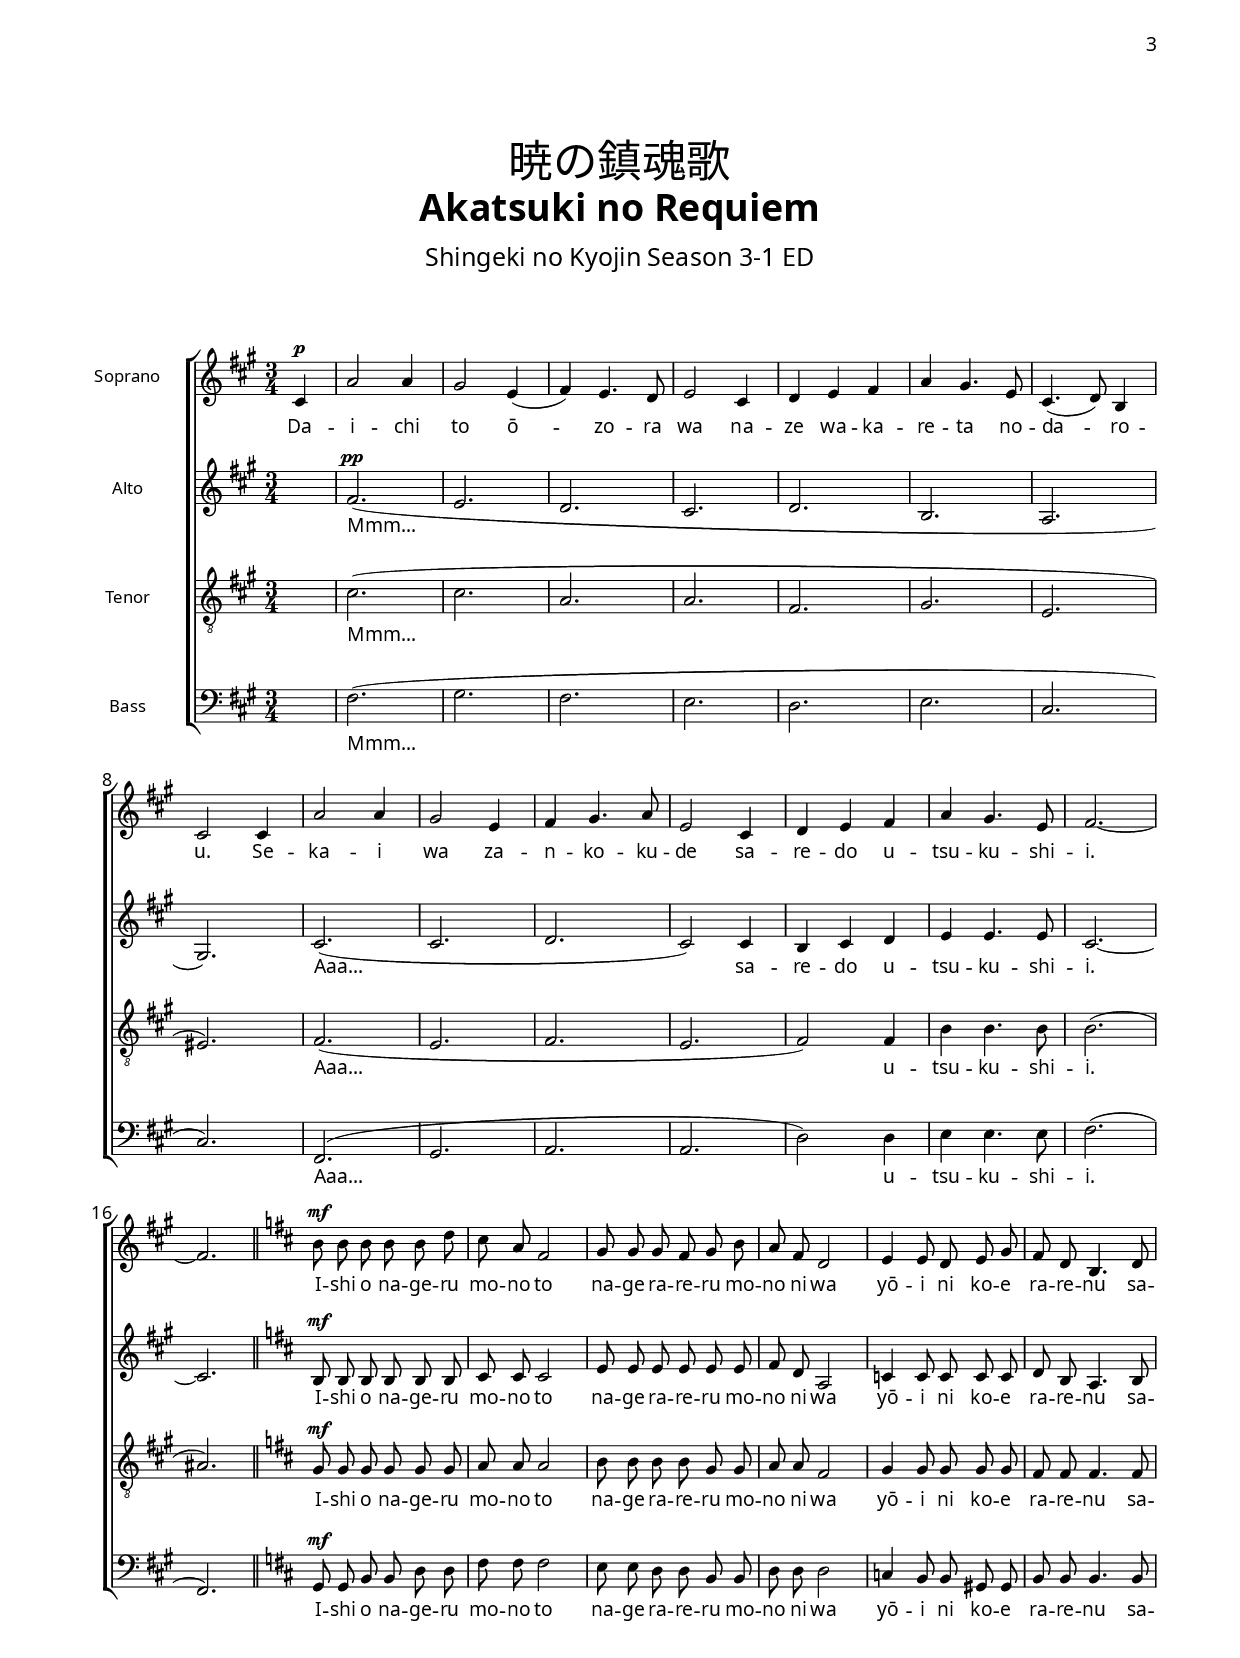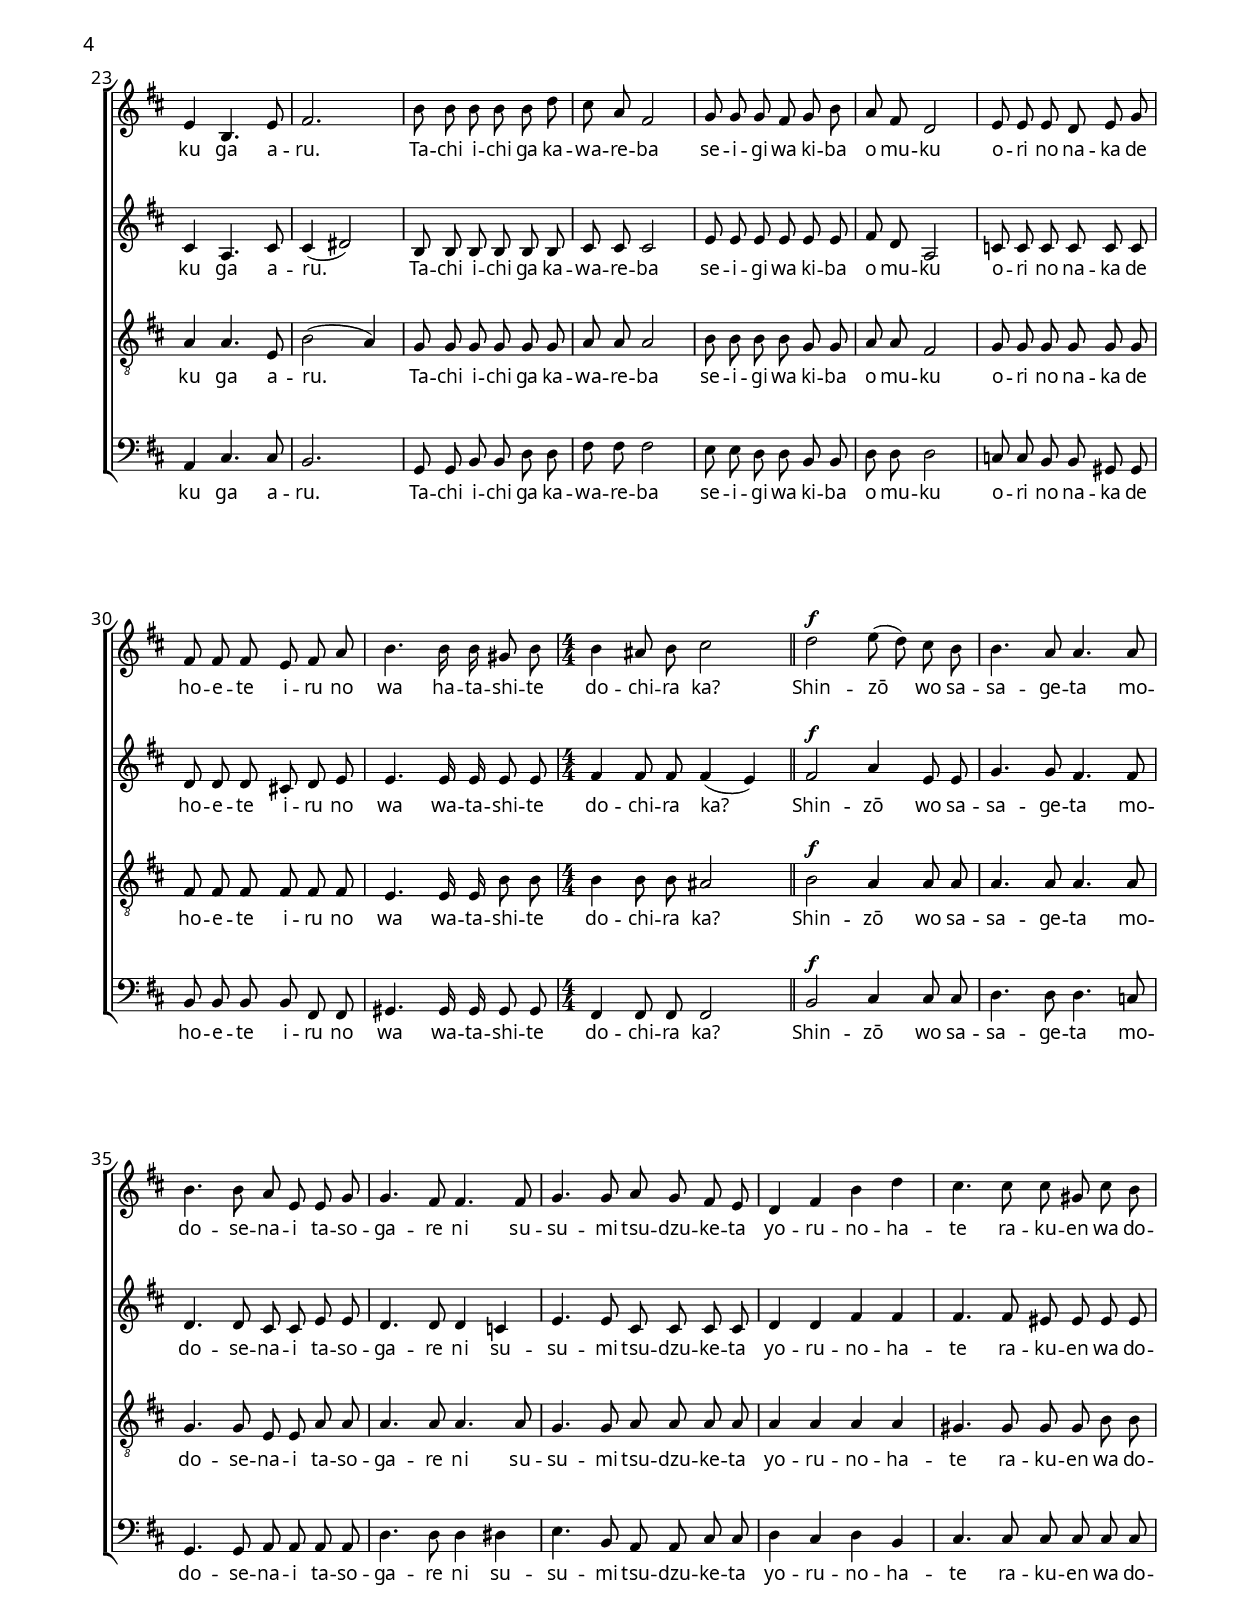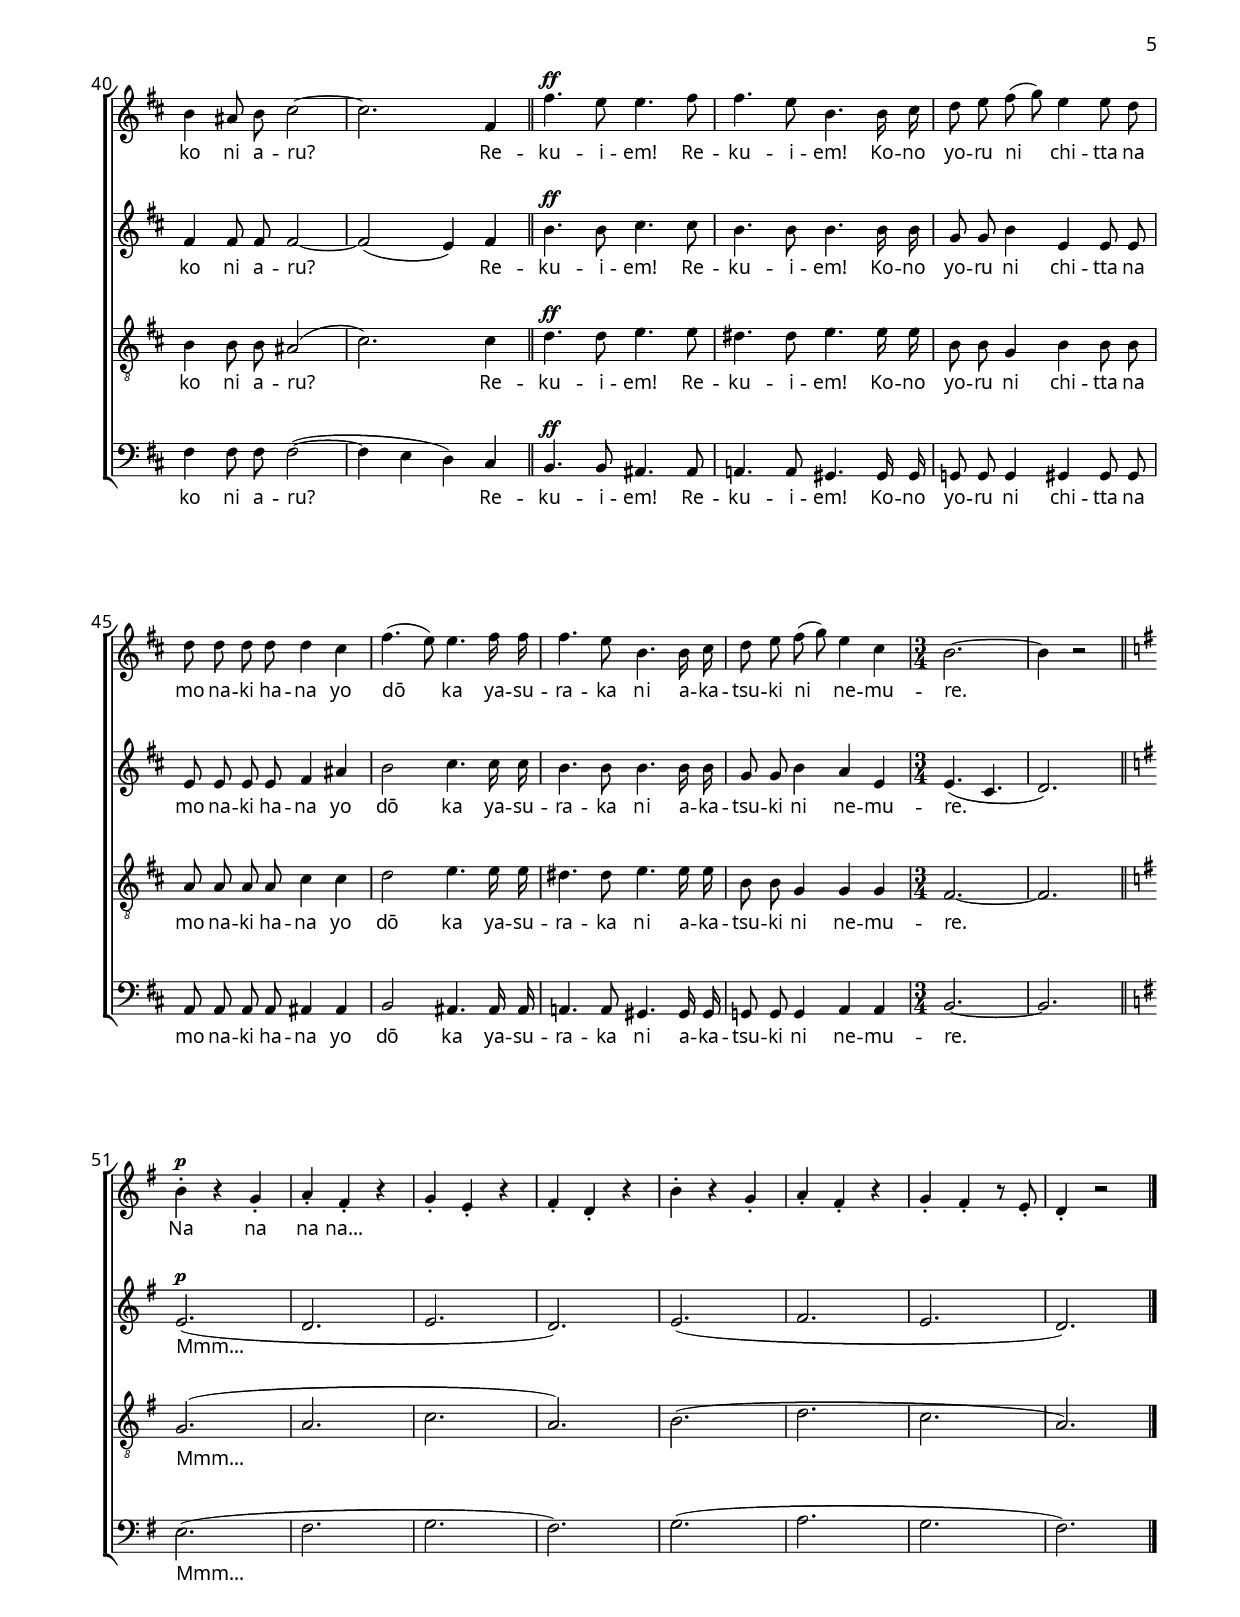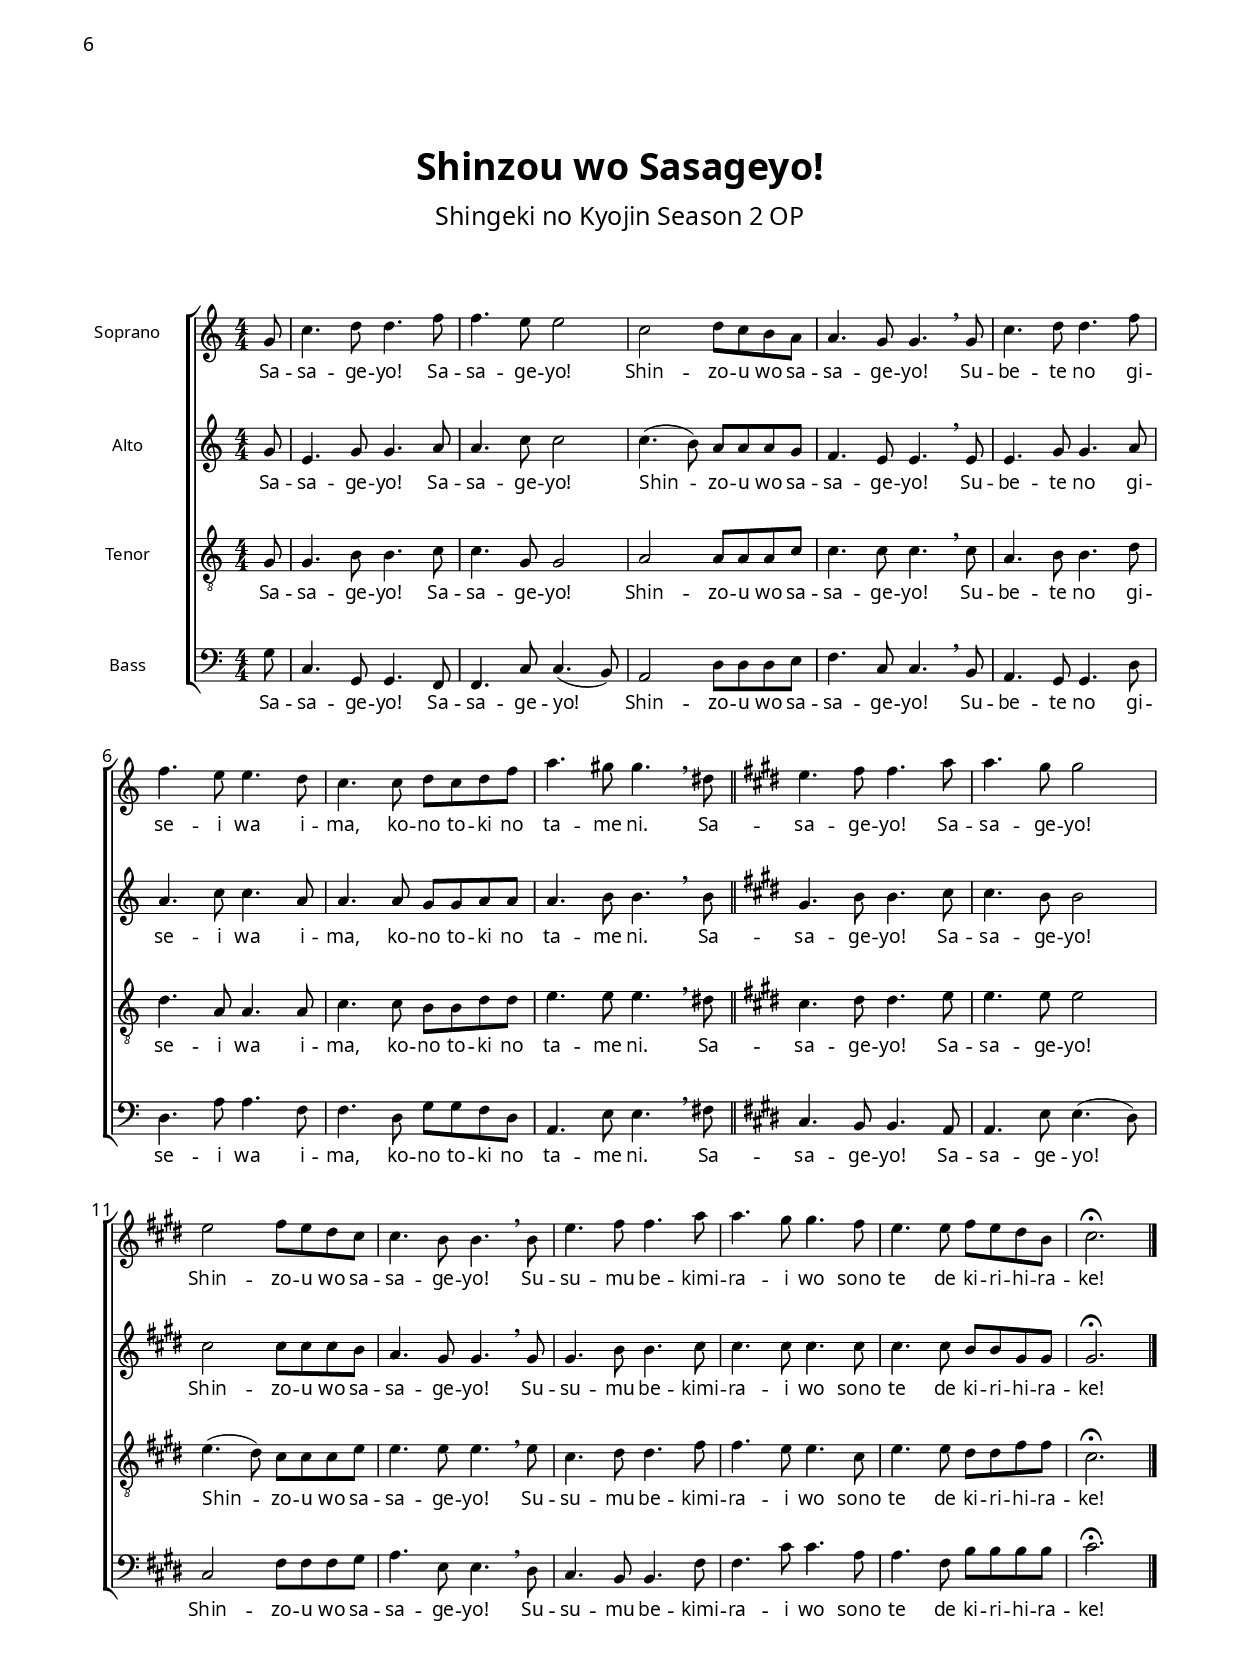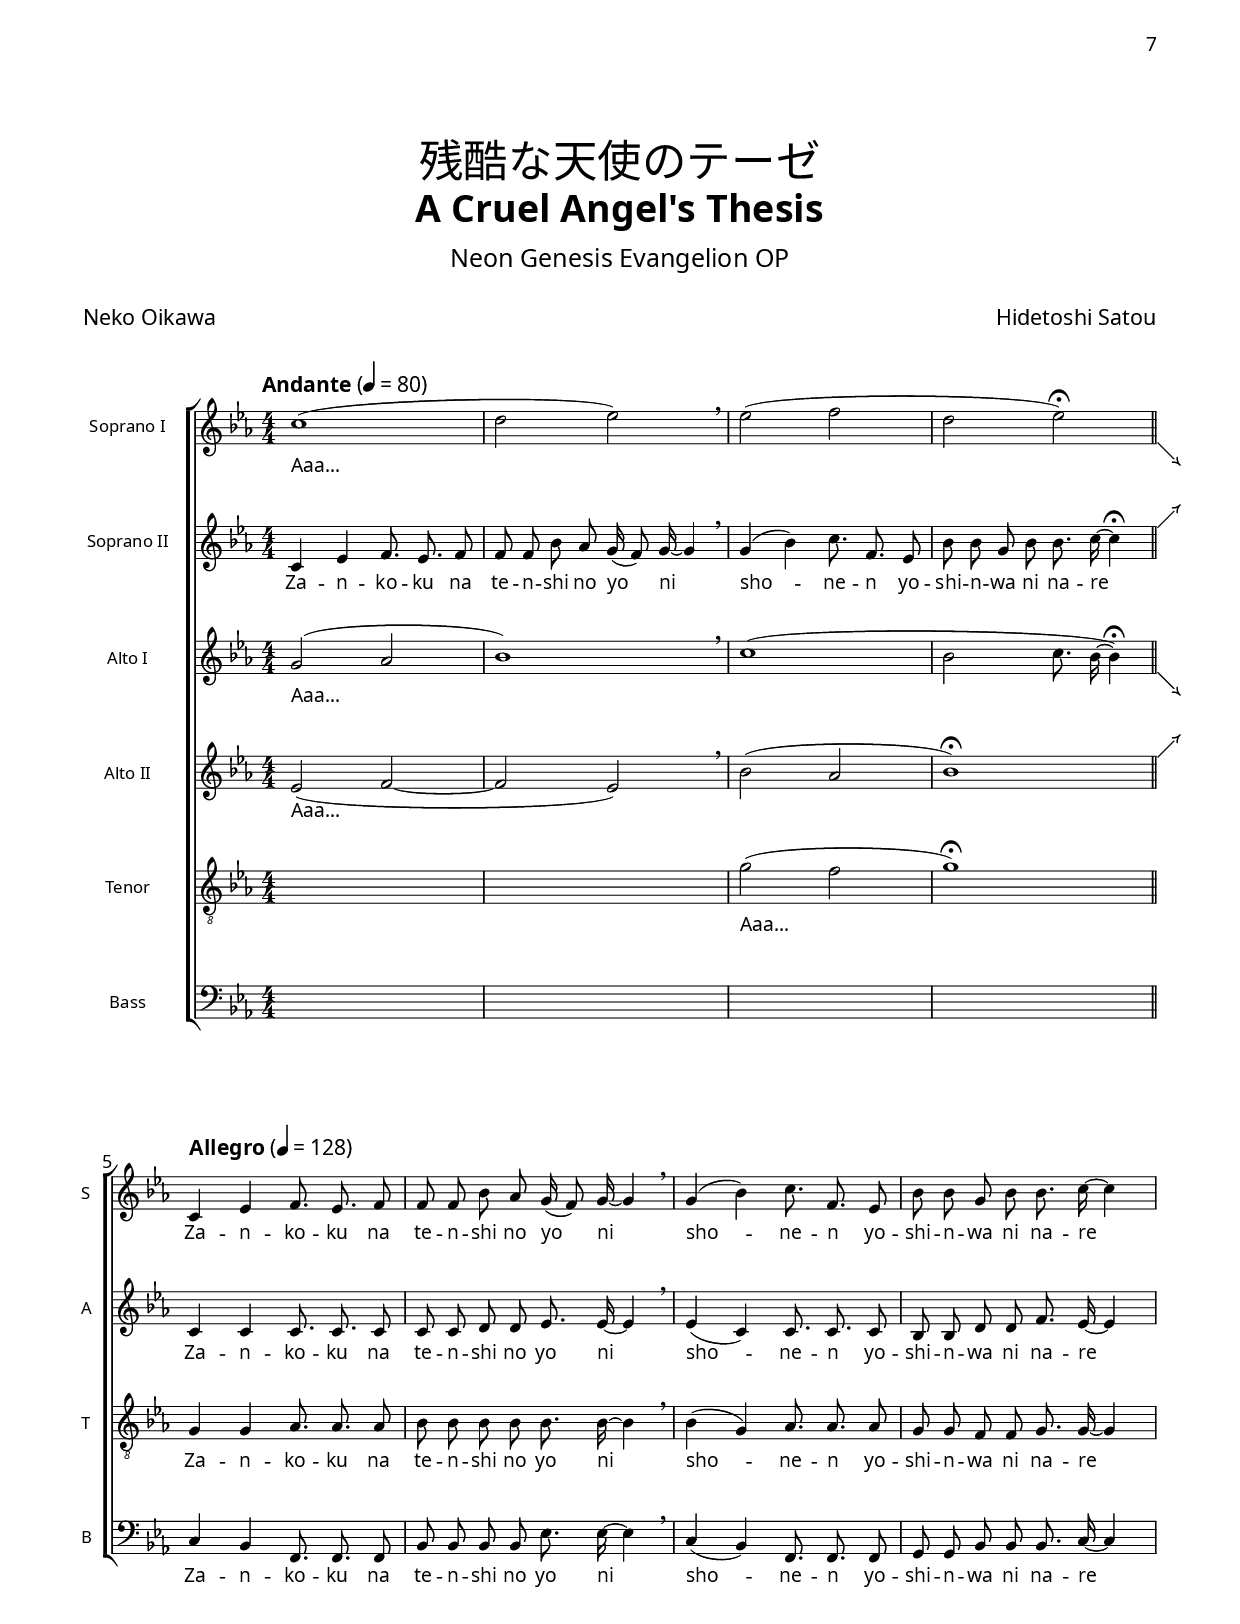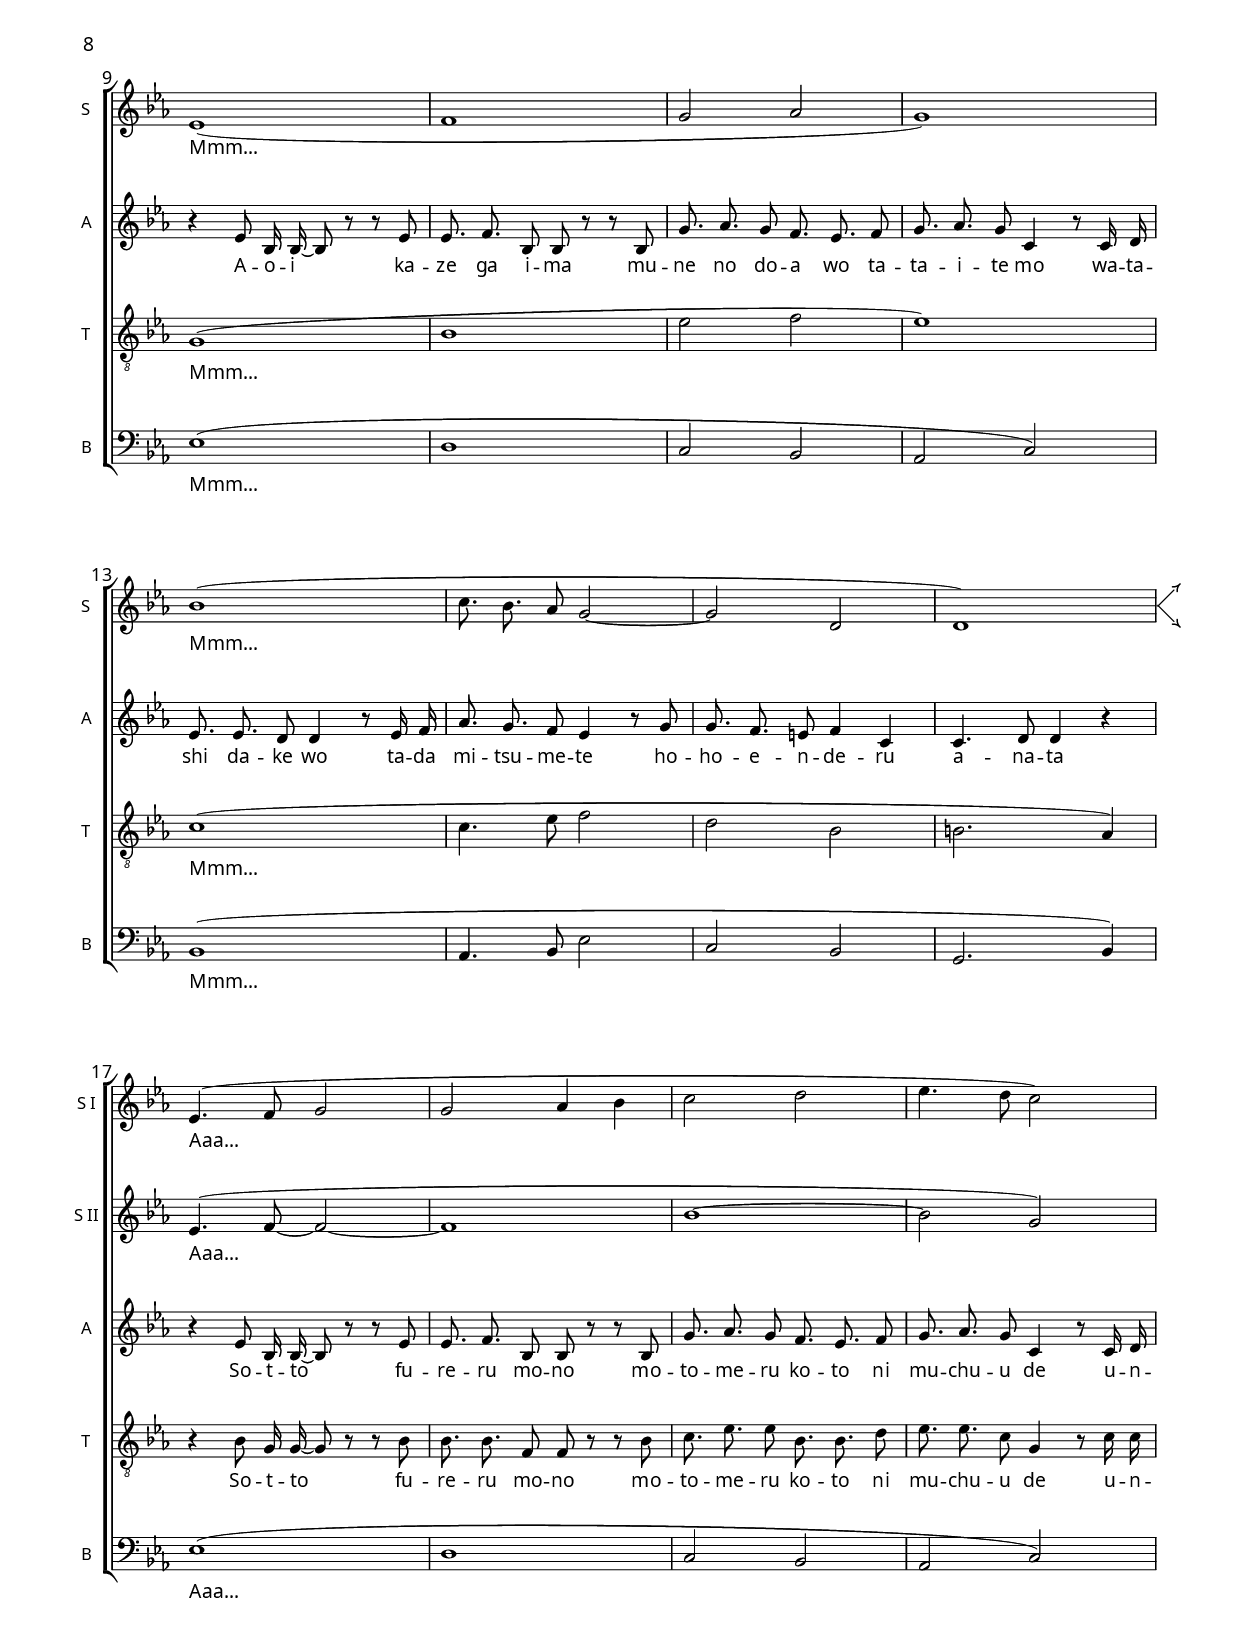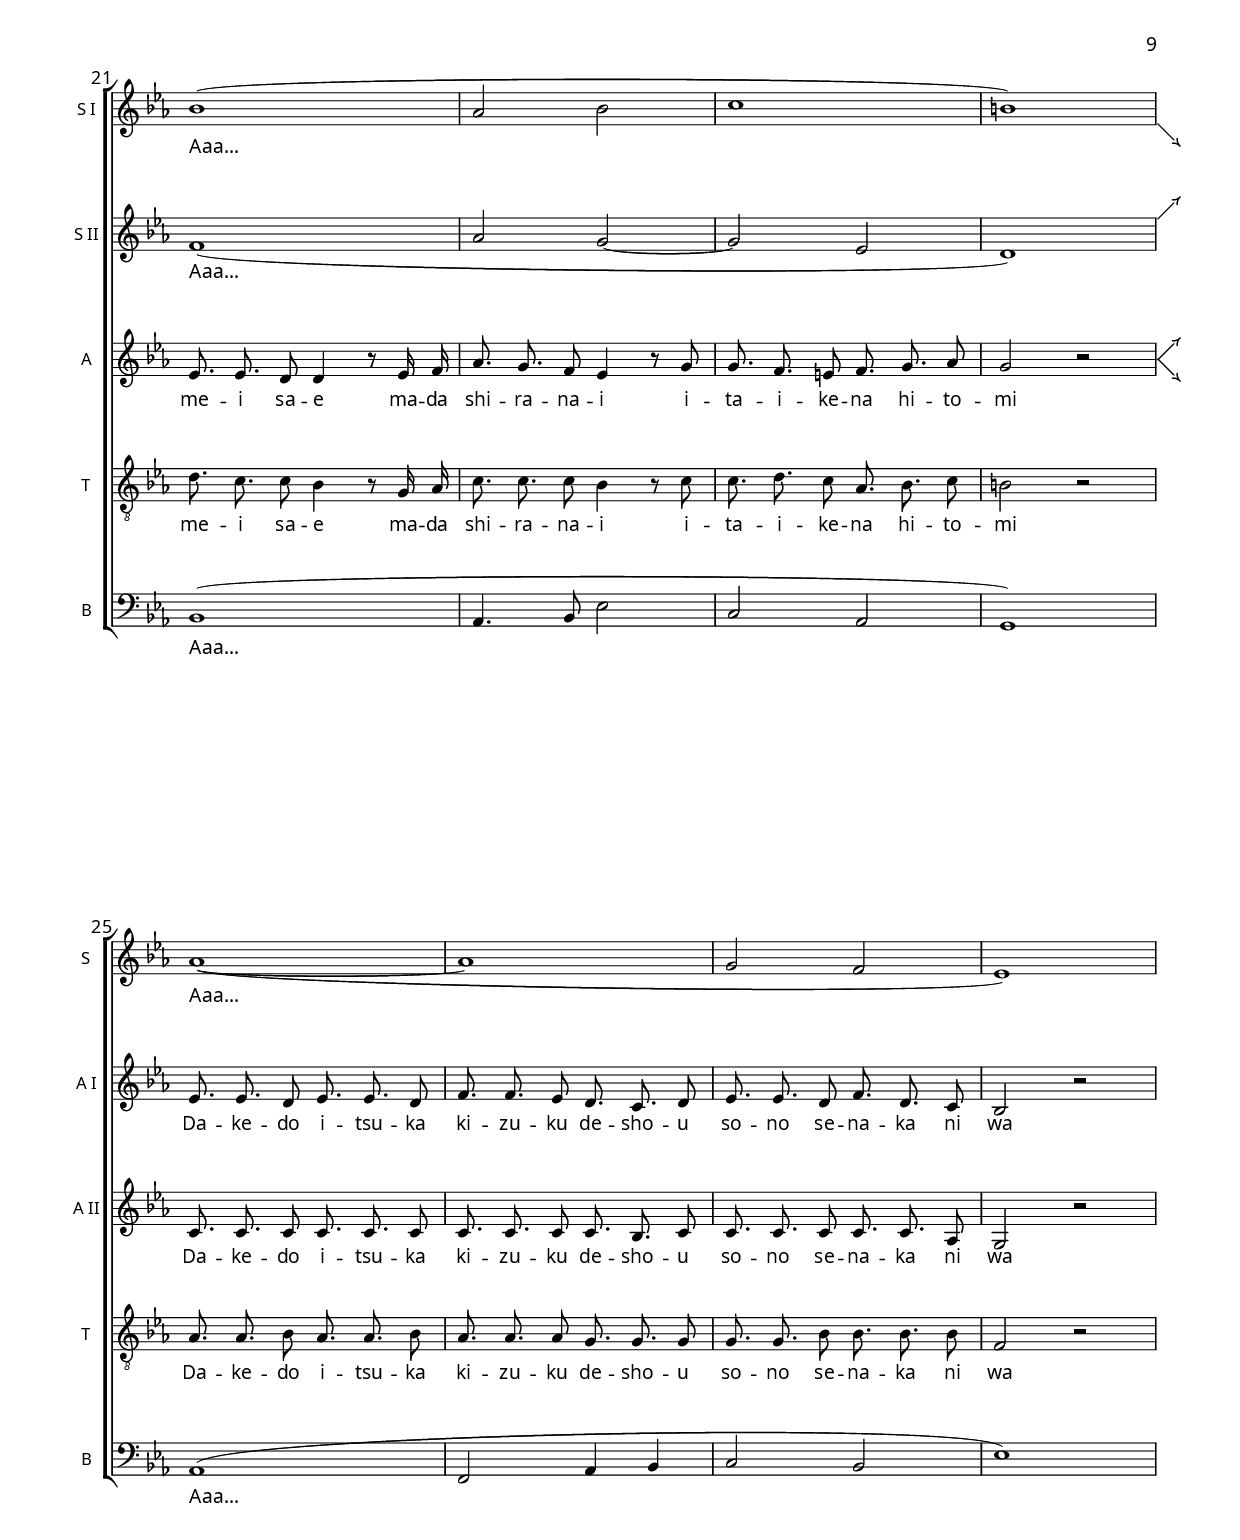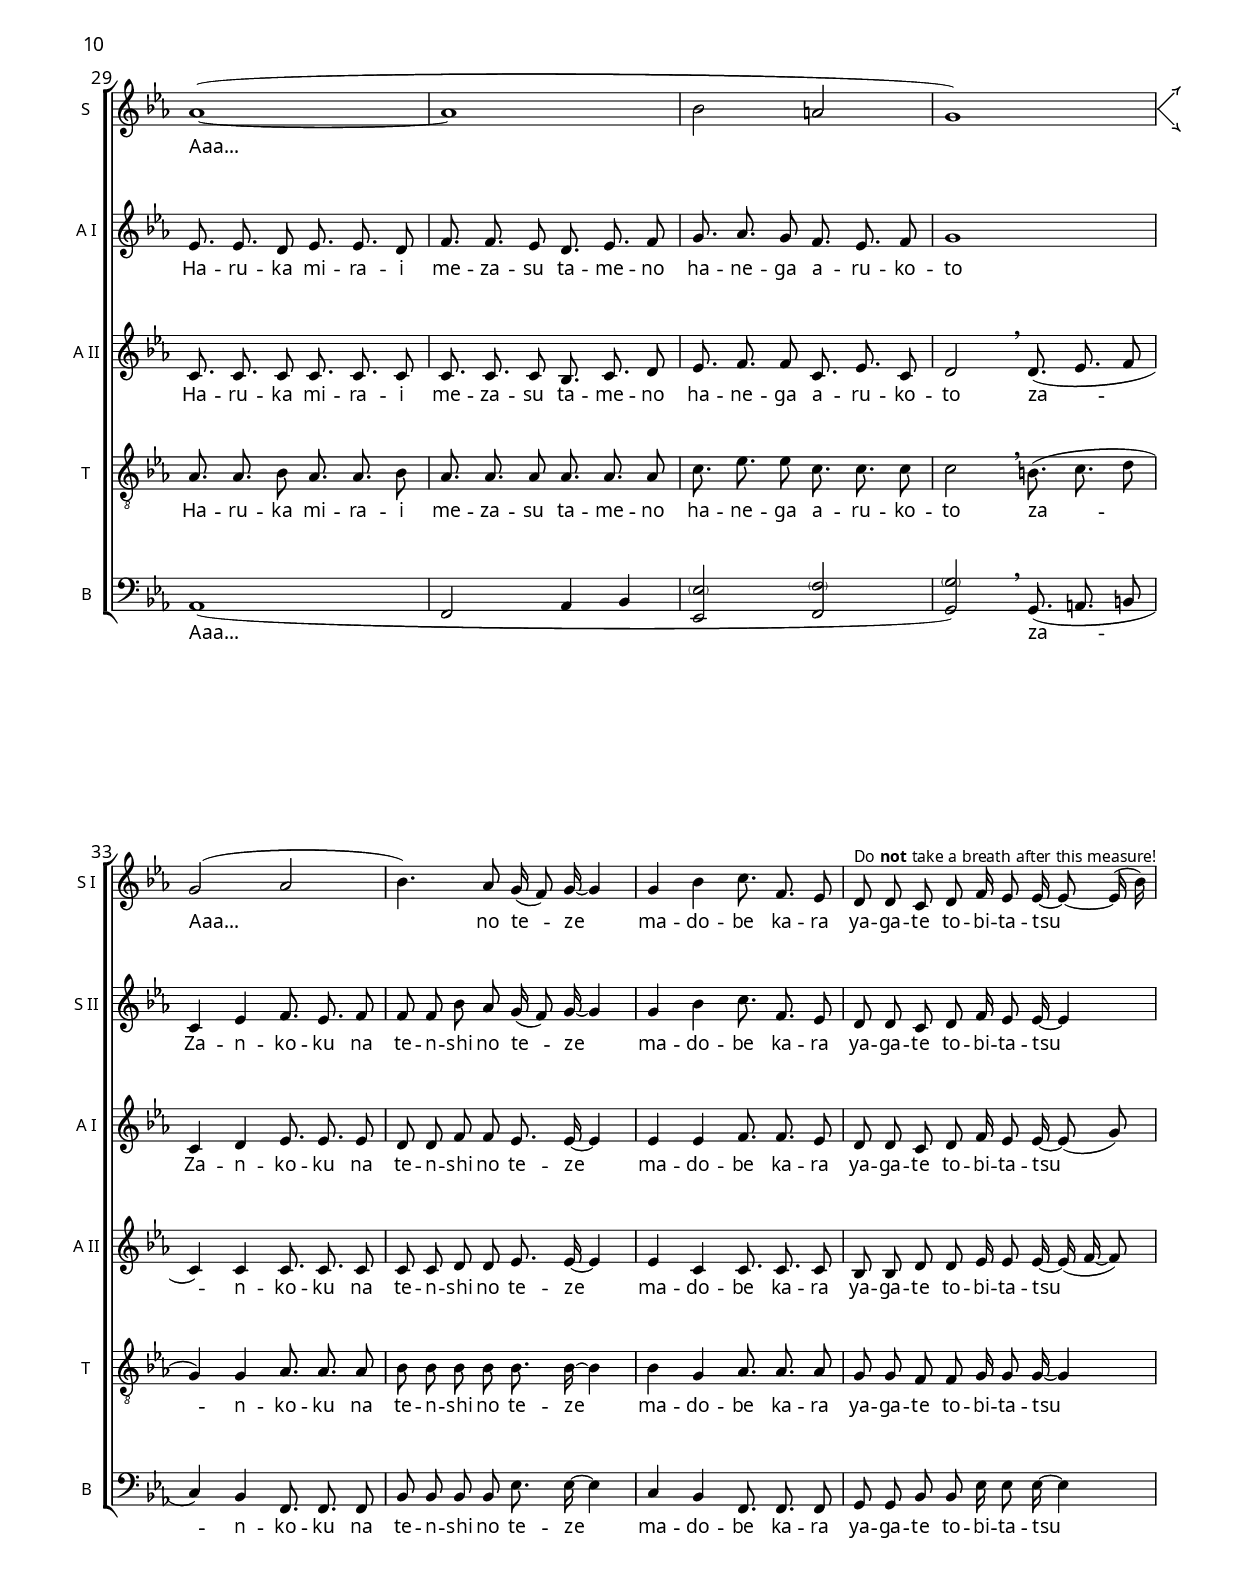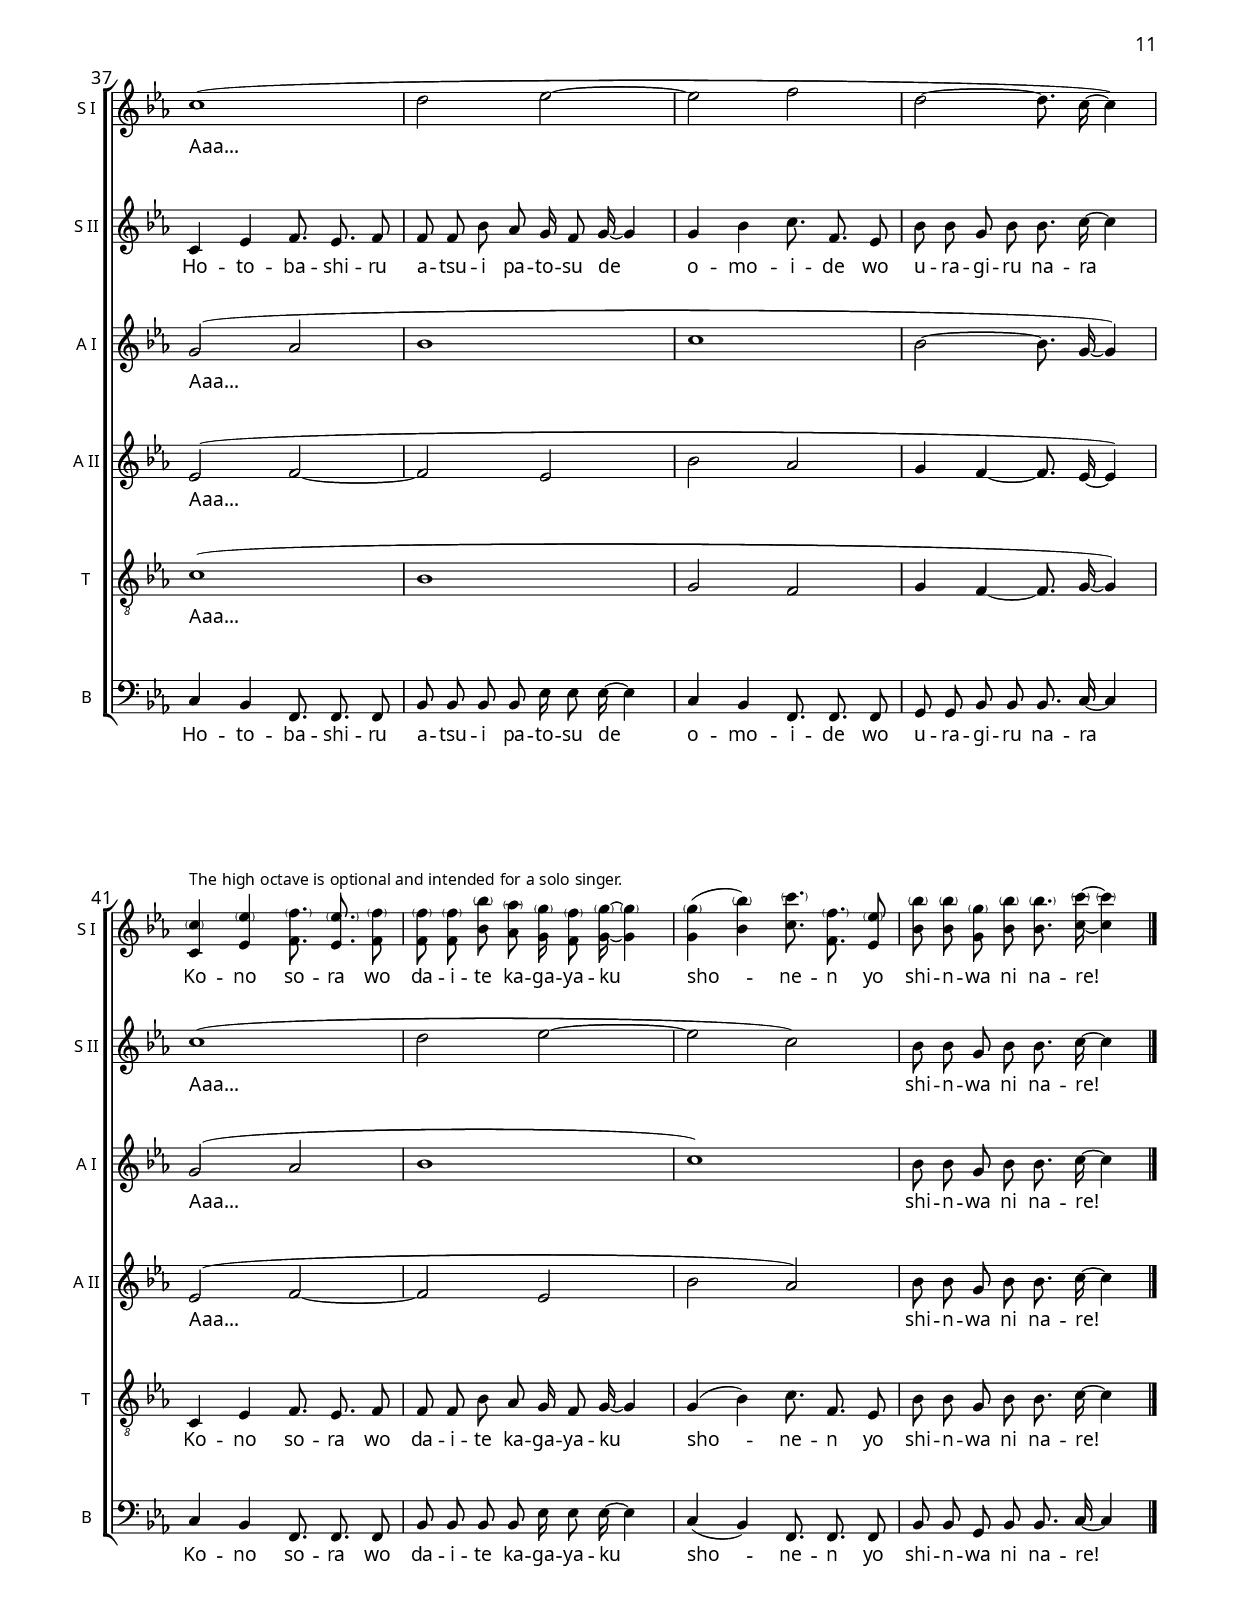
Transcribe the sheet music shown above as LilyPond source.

\version "2.18.2"
#(set-global-staff-size 15.5)

\paper {

  paper-height = 29.7\cm
  paper-width = 21\cm %6.875\in %8.26
  
  top-margin = 0.5\in
  bottom-margin = 0.5\in
  left-margin = 0.55\in
  line-width = 7.16\in
  indent = 0.75\in
  short-indent = 0.115\in
  markup-system-spacing #'padding = #3
  top-system-spacing #'padding = #2.5
  top-markup-spacing #'padding = #5
  last-bottom-spacing #'basic-distance = #7
  last-bottom-spacing #'padding = #2.5
ragged-last-bottom = ##f
 #(define fonts
    (make-pango-font-tree
      "Alegreya"
      "Alegreya"
      "Alegreya"
      (/ staff-height pt 20)))

 %print-first-page-number = ##t
  %first-page-number = 3


  oddHeaderMarkup = \markup \fill-line {
      " "
      \on-the-fly #not-part-first-page \fromproperty #'header:instrument
      \fontsize #0.75
        \on-the-fly #print-page-number-check-first \fromproperty #'page:page-number-string
    }
  evenHeaderMarkup = \markup \fill-line {
      \fontsize #0.75
        \on-the-fly #print-page-number-check-first \fromproperty #'page:page-number-string
      \on-the-fly #not-part-first-page \fromproperty #'header:instrument
      " "
    }
    
  tocTitleMarkup = \markup \column {
    \vspace #2.5
    \fill-line { \fontsize #8 "Table of Contents" }
    \vspace #4
  }

  tocItemMarkup = \markup \column { \fontsize #2 \fill-with-pattern #1 #RIGHT .
    \fromproperty #'toc:text \fromproperty #'toc:page
    \vspace #0.5 }

  scoreTitleMarkup = \markup {
    \override #'(baseline-skip . 3.5)
    \column {
      \fill-line { \fromproperty #'header:dedication }
      \override #'(baseline-skip . 3.5)
      \column {
        \vspace #2
        \fill-line {
	  \fontsize #8
          \fromproperty #'header:title
        }
        \vspace #0.5
        \fill-line {
          \fontsize #6.5 \bold
          \fromproperty #'header:subtitle
        }
        \vspace #0.7
        \fill-line {
          \fontsize #3 \fromproperty #'header:subsubtitle
        }
        \vspace #1
      }
      \override #'(baseline-skip . 2.2)
      \column {
        \vspace #0.5
        \fill-line {
          \fontsize #1.7 \fromproperty #'header:poet
          \fontsize #1.7 \fromproperty #'header:composer
        }
        \fill-line {
          \smaller \fromproperty #'header:poetyear
          \smaller \fromproperty #'header:composeryear
        }
%        \vspace #0.25
%        \fill-line {
%          \fontsize #1.7 \fromproperty #'header:opus
%          \fontsize #1.7 \fromproperty #'header:arranger
%        }
        \vspace #0.5
      }
    }
  }

}

\header {
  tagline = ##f
}

\layout {

  \context { \Lyrics
    \override LyricText #'font-size = #0.75
    \override LyricHyphen #'minimum-distance = #1
  }

  \context { \Score
    \override BarLine #'hair-thickness = 1.5
    \override BarLine #'thick-thickness = 4.4
    \override BarLine #'kern = 1.75
    \override BarLine #'space-alist #'time-signature =
      #'(extra-space . 0.4)
    \override Beam #'beam-thickness = #0.56
    \override BarNumber #'font-size = #0.1
    \override MetronomeMark #'padding = #2
    \override MetronomeMark #'font-size = #1.5
    \override SystemStartBracket #'padding = #0.55
    markFormatter = #format-mark-box-alphabet
  }

  \context { \Staff
    \override StaffSymbol #'thickness = #0.8
    \override StaffSymbol #'ledger-line-thickness = #'(0.8 . 0.08)
    \override InstrumentName #'font-size = #-0.5
    \numericTimeSignature
  }

  \context { \ChoirStaff
    \override DynamicText #'font-size = #-1.25
    \override DynamicText #'direction = #UP
    \override DynamicLineSpanner #'direction = #UP
    \override StaffGrouper #'staff-staff-spacing
      #'basic-distance = #13.5
    \override StaffGrouper #'staff-staff-spacing
      #'stretchability = #4
    \override StaffGrouper #'staffgroup-staff-spacing
      #'basic-distance = #12.5
    \override StaffGrouper #'staffgroup-staff-spacing
      #'stretchability = #4
  }

  \context { \PianoStaff
    instrumentName = "Organy"
    \override InstrumentName #'baseline-skip = 2.2
  }

}


#(define-markup-command (arrow-at-angle layout props angle-deg length fill)
   (number? number? boolean?)
   (let* (
          (PI-OVER-180 (/ (atan 1 1) 45))
          (degrees->radians (lambda (degrees) (* degrees PI-OVER-180)))
          (angle-rad (degrees->radians angle-deg))
          (target-x (* length (cos angle-rad)))
          (target-y (* length (sin angle-rad))))
     (interpret-markup layout props
                       (markup
                        #:translate (cons (/ target-x 2) (/ target-y 1.5))
                        #:rotate angle-deg
                        #:translate (cons (/ length -2) 0)
                        #:concat (#:draw-line (cons length 0)
                                              #:arrow-head X RIGHT fill)))))

splitStaffBarLineMarkup = \markup \with-dimensions #'(0 . 0) #'(0 . 0) {
  \combine
    \arrow-at-angle #45 #(sqrt 8) ##f
    \arrow-at-angle #-45 #(sqrt 8) ##f
}

splitStaffBarLine = {
  \once \override Staff.BarLine.stencil =
    #(lambda (grob)
       (ly:stencil-combine-at-edge
        (ly:bar-line::print grob)
        X RIGHT
        (grob-interpret-markup grob splitStaffBarLineMarkup)
        0))
  \break
}


#(define-markup-command (arrow-at-angle-b layout props angle-deg length fill)
   (number? number? boolean?)
   (let* (
          (PI-OVER-180 (/ (atan 1 1) 45))
          (degrees->radians (lambda (degrees) (* degrees PI-OVER-180)))
          (angle-rad (degrees->radians angle-deg))
          (target-x (* length (cos angle-rad)))
          (target-y (* length (sin angle-rad))))
     (interpret-markup layout props
                       (markup
                        #:translate (cons (/ target-x 2) (/ target-y -50))
                        #:translate (cons 0 3.3)
                        #:rotate angle-deg
                        #:translate (cons (/ length -2) 0)
                        #:concat (#:draw-line (cons length 0)
                                              #:arrow-head X RIGHT fill)))))


#(define-markup-command (arrow-at-angle-c layout props angle-deg length fill)
   (number? number? boolean?)
   (let* (
          (PI-OVER-180 (/ (atan 1 1) 45))
          (degrees->radians (lambda (degrees) (* degrees PI-OVER-180)))
          (angle-rad (degrees->radians angle-deg))
          (target-x (* length (cos angle-rad)))
          (target-y (* length (sin angle-rad))))
     (interpret-markup layout props
                       (markup
                        #:translate (cons (/ target-x 2) (/ target-y -50))
                        #:translate (cons 0 -3.3)
                        #:rotate angle-deg
                        #:translate (cons (/ length -2) 0)
                        #:concat (#:draw-line (cons length 0)
                                              #:arrow-head X RIGHT fill)))))


joinStaffBarLineMarkup = \markup \with-dimensions #'(0 . 0) #'(0 . 0) {
    \arrow-at-angle-b #45 #(sqrt 8) ##f
}

joinStaffBarLine = {
  \once \override Staff.BarLine.stencil =
    #(lambda (grob)
       (ly:stencil-combine-at-edge
        (ly:bar-line::print grob)
        X RIGHT
        (grob-interpret-markup grob joinStaffBarLineMarkup)
        0))
  \break
}

joinTopStaffBarLineMarkup = \markup \with-dimensions #'(0 . 0) #'(0 . 0) {
    \arrow-at-angle-c #-45 #(sqrt 8) ##f
}

joinTopStaffBarLine = {
  \once \override Staff.BarLine.stencil =
    #(lambda (grob)
       (ly:stencil-combine-at-edge
        (ly:bar-line::print grob)
        X RIGHT
        (grob-interpret-markup grob joinTopStaffBarLineMarkup)
        0))
  \break
}


\paper {
  %ragged-right = ##t
  short-indent = 5\mm
  print-all-headers = ##t
}


#(define-markup-command (tocentry layout props title src) (markup? markup?)
  "toc entry"
  (interpret-markup layout props
    #{\markup { { \fontsize #1.5 \bold #title } { \fontsize #0.5 #src } } #}))

\markuplist \table-of-contents \pageBreak \markup ""

\pageBreak
\tocItem \markup \tocentry "Akatsuki no Requiem" "Shingeki no Kyojin Season 3-1 ED"
\version "2.18.2"

anrsopNotes = \relative c' {

\autoBeamOff
\key a \major
\time 3/4
\partial 4

cis4\p a'2 a4 gis2
e4( fis) e4. d8 e2

cis4 d e fis a gis4.
e8 cis4.( d8) b4 cis2


cis4 a'2 a4 gis2
e4 fis gis4. a8 e2

cis4 d e fis a gis4.
e8 fis2.~fis

\bar "||"
\key d \major

b8\mf b b b b d
cis a fis2

g8 g g fis g b
a fis d2

e4 e8 d e g
fis d b4.
d8 e4 b4. e8 fis2.


b8 b b b b d
cis a fis2

g8 g g fis g b
a fis d2

e8 e e d e g
fis fis fis e fis a
b4. b16 b gis8 b
\time 4/4
b4 ais8 b cis2

\bar "||"

d2\f e8( d) cis b
b4. a8 a4. a8
b4. b8 a e e g
g4. fis8 fis4.

fis8 g4. g8 a g fis e
d4 fis b d
cis4. cis8 cis gis cis b
b4 ais8 b cis2~cis2.

fis,4 \bar "||" fis'4.\ff e8 e4.
fis8 fis4. e8 b4.
b16 cis d8 e fis( g) e4 e8 d
d d d d d4 cis

fis4.( e8) e4.
fis16 fis fis4. e8 b4.
b16 cis d8 e fis( g)
e4 cis \time 3/4 b2.~b4 r2

\bar "||"
\key g \major

b4-.\p r g-.
a-. fis-. r
g-. e-. r
fis-. d-. r

b'-. r g-.
a-. fis-. r
g-. fis-.
r8 e-. d4-. r2

\bar "|."

}

anraltNotes = \relative c' {

\autoBeamOff
\key a \major

s4

fis2.\pp( e d cis
d b a gis)

cis( cis d cis2)
cis4 b cis d e e4.
e8 cis2.~cis

\key d \major

b8\mf b b b b b
cis cis cis2

e8 e e e e e
fis d a2

c4 c8 c c c
d b a4.

b8 cis4 a4.
cis8 cis4( dis2)


b8 b b b b b
cis cis cis2

e8 e e e e e
fis d a2

c8 c c c c c
d d d cis! d e
e4. e16 e e8 e
fis4 fis8 fis fis4( e)

% shinzou

fis2\f a4 e8 e
g4. g8 fis4. fis8
d4. d8 cis cis e e
d4. d8 d4 c

e4. e8 cis cis cis cis
d4 d fis fis
fis4. fis8 eis eis eis eis
fis4 fis8 fis fis2~fis( e4)

% rekuiem

fis b4.\ff b8 cis4.
cis8 b4. b8 b4.
b16 b g8 g b4 e, e8 e
e e e e fis4 ais

b2 cis4. cis16 cis
b4. b8 b4. b16 b
g8 g b4 a e
e4.( cis d2.)

% intro koncowe

\key g \major

e2.\p( d e d)
e( fis e d)

}

anrtenNotes = \relative c' {

\autoBeamOff
\key a \major

s4

cis2.(cis a a
fis gis e eis)

fis( e fis e fis2)
fis4 b b4. b8 b2.( ais)

\key d \major

g8\mf g g g g g
a a a2

b8 b b b g g
a a fis2

g4 g8 g g g
fis fis fis4. fis8
a4 a4. e8 b'2( a4)

g8 g g g g g
a a a2

b8 b b b g g
a a fis2

g8 g g g g g
fis fis fis fis fis fis
e4. e16 e b'8 b
b4 b8 b ais2

% shinzou wa sasageta

b2\f a4 a8 a
a4. a8 a4. a8
g4. g8 e e a a
a4. a8 a4. a8

g4. g8 a a a a
a4 a a a
gis4. gis8 gis gis b b
b4 b8 b ais2( cis2.)

% rekuiem!

cis4 d4.\ff d8 e4. e8
dis4. dis8 e4. e16 e
b8 b g4 b b8 b
a a a a cis4 cis

d2 e4. e16 e
dis4. dis8 e4. e16 e
b8 b g4 g g fis2.~fis

% intro końcowe
\key g \major

g2.( a c a)
b( d c a)

}

anrbasNotes = \relative c {

\autoBeamOff
\key a \major
s4

fis2.( gis fis e
d e cis cis)

fis,( gis a a d2)
d4 e e4. e8 fis2.( fis,)

\key d \major

g8\mf g b b d d
fis fis fis2

e8 e d d b b
d d d2

c4 b8 b gis gis
b b b4. b8
a4 cis4. cis8
b2.


g8 g b b d d
fis fis fis2

e8 e d d b b
d d d2

c8 c b b gis gis
b b b b fis fis
gis4. gis16 gis gis8 gis
fis4 fis8 fis fis2

%shinzou
b2\f cis4 cis8 cis
d4. d8 d4. c8
g4. g8 a a a a
d4. d8 d4 dis

e4. b8 a a cis cis
d4 cis d b
cis4. cis8 cis cis cis cis
fis4 fis8 fis fis2(
~fis4 e d)

% rekuiem

cis b4.\ff b8 ais4. ais8
a!4. a8 gis4. gis16 gis
g!8 g g4 gis gis8 gis
a8 a a a ais4 ais

b2 ais4. ais16 ais
a!4. a8 gis4. gis16 gis
g!8 g g4 a a
b2.~b

% outro
\key g \major

e2.( fis g fis)
g( a g fis)

}


anrlyricsS = \lyricmode {

Da -- i -- chi to ō -- zo -- ra wa na -- ze wa -- ka -- re -- ta no -- da -- ro -- u.
Se -- ka -- i wa za -- n -- ko -- ku -- de sa -- re -- do u -- tsu -- ku -- shi -- i.

I -- shi o na -- ge -- ru mo -- no to na -- ge ra -- re -- ru mo -- no ni wa
yō -- i ni ko -- e ra -- re -- nu sa -- ku ga a -- ru.
Ta -- chi i -- chi ga ka -- wa -- re -- ba se -- i -- gi wa ki -- ba o mu -- ku
o -- ri no na -- ka de ho -- e -- te i -- ru no wa ha -- ta -- shi -- te do -- chi -- ra ka?

Shin -- zō wo sa -- sa -- ge -- ta mo -- do -- se -- na -- i ta -- so -- ga -- re ni
su -- su -- mi tsu -- dzu -- ke -- ta yo -- ru -- no -- ha -- te ra -- ku -- en wa do -- ko ni a -- ru?

Re -- ku -- i -- em! Re -- ku -- i -- em!
Ko -- no yo -- ru ni chi -- tta na mo na -- ki ha -- na yo
dō ka ya -- su -- ra -- ka ni a -- ka -- tsu -- ki ni ne -- mu -- re.

Na na na na…

}

anrlyricsA = \lyricmode {

Mmm…
Aaa…

sa -- re -- do u -- tsu -- ku -- shi -- i.

I -- shi o na -- ge -- ru mo -- no to na -- ge ra -- re -- ru mo -- no ni wa
yō -- i ni ko -- e ra -- re -- nu sa -- ku ga a -- ru.
Ta -- chi i -- chi ga ka -- wa -- re -- ba se -- i -- gi wa ki -- ba o mu -- ku
o -- ri no na -- ka de ho -- e -- te i -- ru no wa wa -- ta -- shi -- te do -- chi -- ra ka?

Shin -- zō wo sa -- sa -- ge -- ta mo -- do -- se -- na -- i ta -- so -- ga -- re ni
su -- su -- mi tsu -- dzu -- ke -- ta yo -- ru -- no -- ha -- te ra -- ku -- en wa do -- ko ni a -- ru?

Re -- ku -- i -- em! Re -- ku -- i -- em!
Ko -- no yo -- ru ni chi -- tta na mo na -- ki ha -- na yo
dō ka ya -- su -- ra -- ka ni a -- ka -- tsu -- ki ni ne -- mu -- re.

Mmm…

}

anrlyricsT = \lyricmode {

Mmm…
Aaa…

u -- tsu -- ku -- shi -- i.

I -- shi o na -- ge -- ru mo -- no to na -- ge ra -- re -- ru mo -- no ni wa
yō -- i ni ko -- e ra -- re -- nu sa -- ku ga a -- ru.
Ta -- chi i -- chi ga ka -- wa -- re -- ba se -- i -- gi wa ki -- ba o mu -- ku
o -- ri no na -- ka de ho -- e -- te i -- ru no wa wa -- ta -- shi -- te do -- chi -- ra ka?

Shin -- zō wo sa -- sa -- ge -- ta mo -- do -- se -- na -- i ta -- so -- ga -- re ni
su -- su -- mi tsu -- dzu -- ke -- ta yo -- ru -- no -- ha -- te ra -- ku -- en wa do -- ko ni a -- ru?

Re -- ku -- i -- em! Re -- ku -- i -- em!
Ko -- no yo -- ru ni chi -- tta na mo na -- ki ha -- na yo
dō ka ya -- su -- ra -- ka ni a -- ka -- tsu -- ki ni ne -- mu -- re.

Mmm…

}


\score {
  <<
    \new ChoirStaff <<
      \new Voice = Sop { 
        \set Staff.instrumentName = "Soprano"
        \anrsopNotes }
        \new Lyrics \lyricsto "Sop" \anrlyricsS
      \new Voice = Alt {
        \set Staff.instrumentName = "Alto"
        \anraltNotes }
        \new Lyrics \lyricsto "Alt" \anrlyricsA
      \new Voice = Ten {
        \set Staff.instrumentName = "Tenor"
        \clef "treble_8"
        \anrtenNotes }
        \new Lyrics \lyricsto "Ten" \anrlyricsT
      \new Voice = Bas {
        \set Staff.instrumentName = "Bass"
        \clef bass
        \anrbasNotes }
        \new Lyrics \lyricsto "Bas" \anrlyricsT
    >>
  >>

  \header {
    title = "暁の鎮魂歌"
    subtitle = "Akatsuki no Requiem"
    subsubtitle = "Shingeki no Kyojin Season 3-1 ED"
  }

  \layout { }

}


\pageBreak
\tocItem \markup \tocentry "Shinzou wo Sasageyo!" "Shingeki no Kyojin Season 2 OP"
\version "2.18.2"

sopNotesSasa = \relative c'' {

\partial 8

g8 c4. d8 d4.
%{f8 f4. e8 e2

c2 d8 c b
a8 a4. g8 g4. \breathe

    g8 c4. d8 d4.
    f8 f4. e8 e4.
    
    d8 c4. c8 d c b a
    a4. b8 gis4. \breathe
    
b8 c4. d8 d4.%}
f8 f4. e8 e2

c2 d8 c b
a8 a4. g8 g4. \breathe

    g8 c4. d8 d4.
    f8 f4. e8 e4.
    
    d8 c4. c8 d c d f
    a4. gis8 gis4. \breathe
    
dis8 \bar "||" \key e \major e4. fis8 fis4.
a8 a4. gis8 gis2

e2 fis8 e dis cis
cis4. b8 b4. \breathe

    b8 e4. fis8 fis4.
    a8 a4. gis8 gis4.
    
    fis8 e4. e8 fis e dis b
    cis2.\fermata

\bar "|."

}

altNotesSasa = \relative c'' {

g8 e4. g8 g4.
%{a8 a4. c8 c2

c4.( b8) a a a
g f4. e8 e4. \breathe

    e8 e4. g8 g4.
    a8 a4. c8 c4.
    
    a8 a4. a8 g8 g g f
    e4. e8 e4. \breathe

f8 e4. g8 g4.%}
a8 a4. c8 c2

c4.( b8) a a a
g f4. e8 e4. \breathe

    e8 e4. g8 g4.
    a8 a4. c8 c4.
    
    a8 a4. a8 g g a a
    a4. b8 b4. \breathe

b8 \key e \major gis4. b8 b4.
cis8 cis4. b8 b2

cis2 cis8 cis cis b
a4. gis8 gis4. \breathe

    gis8 gis4. b8 b4.
    cis8 cis4. cis8 cis4.
    cis8 cis4. cis8 b b gis gis
    gis2.\fermata

}

tenNotesSasa = \relative c' {
  
g8 g4. b8 b4.
%{c8 c4. g8 g2

a a8 a a
c c4. c8 c4. \breathe

    c8 a4. b8 b4.
    d8 d4. a8 a4.

    a8 c4. c8 b4 d
    c4. b8 b4. \breathe
    
b8 g4. b8 b4.%}
c8 c4. g8 g2

a a8 a a
c c4. c8 c4. \breathe

    c8 a4. b8 b4.
    d8 d4. a8 a4.

    a8 c4. c8 b b d d
    e4. e8 e4. \breathe
    
dis8 \key e \major cis4. dis8 dis4.
e8 e4. e8 e2

e4.( dis8) cis cis cis e
e4. e8 e4. \breathe

    e8 cis4. dis8 dis4.
    fis8 fis4. e8 e4.
    
    cis8 e4. e8 dis dis fis fis
    cis2.\fermata

}

basNotesSasa = \relative c' {

g8 c,4. g8 g4.
%{f8 f4. c'8 c4.( b8)

a2 d8 d d
e f4. c8 c4. \breathe

    b8 a4. g8 g4.
    d'8 d4. a'8 a4.
    
    f8 f4. d8 g4 g
    a4. e8 e4. \breathe

d8 c4. g8 g4. %}
f8 f4. c'8 c4.( b8)

a2 d8 d d
e f4. c8 c4. \breathe

    b8 a4. g8 g4.
    d'8 d4. a'8 a4.

    f8 f4. d8 g g f d
    a4. e'8 e4. \breathe
    
fis8 \key e \major cis4. b8 b4.
a8 a4. e'8 e4.( dis8)

cis2 fis8 fis fis
gis a4. e8 e4. \breathe

    dis8 cis4. b8 b4.
    fis'8 fis4. cis'8 cis4.
    
    a8 a4. fis8 b b b b
    cis2.\fermata

}

lyricsAsasa = \lyricmode {
  
Sa -- sa -- ge -- yo! Sa -- sa -- ge -- yo!
Shin -- zo -- u wo sa -- sa -- ge -- yo!
Su -- be -- te no gi -- se -- i wa
i -- ma, ko -- no to -- ki no ta -- me ni.
Sa -- sa -- ge -- yo! Sa -- sa -- ge -- yo!
Shin -- zo -- u wo sa -- sa -- ge -- yo!
Su -- su -- mu be -- kimi -- ra -- i wo
sono te de ki -- ri -- hi -- ra -- ke!

}

\score {
  <<
    \new ChoirStaff <<
      \new Voice = Sop { 
        \set Staff.instrumentName = "Soprano"
        \sopNotesSasa }
        \new Lyrics \lyricsto "Sop" \lyricsAsasa
      \new Voice = Alt {
        \set Staff.instrumentName = "Alto"
        \altNotesSasa }
        \new Lyrics \lyricsto "Alt" \lyricsAsasa
      \new Voice = Ten {
        \set Staff.instrumentName = "Tenor"
        \clef "treble_8"
        \tenNotesSasa }
        \new Lyrics \lyricsto "Ten" \lyricsAsasa
      \new Voice = Bas {
        \set Staff.instrumentName = "Bass"
        \clef bass
        \basNotesSasa }
        \new Lyrics \lyricsto "Bas" \lyricsAsasa
    >>
  >>

  
  \header {
    subtitle = "Shinzou wo Sasageyo!"
    subsubtitle = "Shingeki no Kyojin Season 2 OP"
  }
  

  \layout { }

}


\pageBreak
\tocItem \markup \tocentry "A Cruel Angel Thesis" "Neon Genesis Evangelion OP"
\version "2.18.2"

acat_global = {
  \key c \minor
}

acat_lyricsSopI = \lyricmode {
  Aaa… _ Aaa… Aaa… Aaa…
  no te -- ze
  ma -- do -- be ka -- ra ya -- ga -- te to -- bi -- ta -- tsu
  Aaa…
  Ko -- no so -- ra wo da -- i -- te ka -- ga -- ya -- ku
  sho -- ne -- n yo shi -- n -- wa ni na -- re!
}

acat_lyricsSopII = \lyricmode {
  Za -- n -- ko -- ku na te -- n -- shi no yo ni
  sho -- ne -- n yo -- shi -- n -- wa ni na -- re

  Aaa… Aaa…
  
  Za -- n -- ko -- ku na te -- n -- shi no te -- ze
  ma -- do -- be ka -- ra ya -- ga -- te to -- bi -- ta -- tsu
  Ho -- to -- ba -- shi -- ru a -- tsu -- i pa -- to -- su de
  o -- mo -- i -- de wo u -- ra -- gi -- ru na -- ra
  Aaa…
  shi -- n -- wa ni na -- re!
}

acat_lyricsSopC = \lyricmode {
  Za -- n -- ko -- ku na te -- n -- shi no yo ni
  sho -- ne -- n yo -- shi -- n -- wa ni na -- re
  
  Mmm… Mmm… Aaa… Aaa…
}


acat_lyricsAltI = \lyricmode {
  Aaa… _
  
  Da -- ke -- do i -- tsu -- ka
  ki -- zu -- ku de -- sho -- u
  so -- no se -- na -- ka ni wa
  Ha -- ru -- ka mi -- ra -- i
  me -- za -- su ta -- me -- no
  ha -- ne -- ga a -- ru -- ko -- to
  
  Za -- n -- ko -- ku na te -- n -- shi no te -- ze
  ma -- do -- be ka -- ra ya -- ga -- te to -- bi -- ta -- tsu
  Aaa… Aaa…
  shi -- n -- wa ni na -- re!
}

acat_lyricsAltII = \lyricmode {
  Aaa… _
  
  Da -- ke -- do i -- tsu -- ka
  ki -- zu -- ku de -- sho -- u
  so -- no se -- na -- ka ni wa
  Ha -- ru -- ka mi -- ra -- i
  me -- za -- su ta -- me -- no
  ha -- ne -- ga a -- ru -- ko -- to
  
  za -- n -- ko -- ku na te -- n -- shi no te -- ze
  ma -- do -- be ka -- ra ya -- ga -- te to -- bi -- ta -- tsu
  Aaa… Aaa…
  shi -- n -- wa ni na -- re!
}

acat_lyricsAltC = \lyricmode {
  Za -- n -- ko -- ku na te -- n -- shi no yo ni
  sho -- ne -- n yo -- shi -- n -- wa ni na -- re
  
  A -- o -- i
  ka -- ze ga i -- ma
  mu -- ne no do -- a wo ta -- ta -- i -- te mo
  wa -- ta -- shi da -- ke wo
  ta -- da mi -- tsu -- me -- te
  ho -- ho -- e -- n -- de -- ru
  a -- na -- ta
  
  So -- t -- to
  fu -- re -- ru mo -- no
  mo -- to -- me -- ru ko -- to ni
  mu -- chu -- u de
  u -- n -- me -- i sa -- e
  ma -- da shi -- ra -- na -- i
  i -- ta -- i -- ke -- na hi -- to -- mi
}


acat_lyricsT = \lyricmode {
  Aaa…
  
  Za -- n -- ko -- ku na te -- n -- shi no yo ni
  sho -- ne -- n yo -- shi -- n -- wa ni na -- re
  
  Mmm… Mmm…

  So -- t -- to
  fu -- re -- ru mo -- no
  mo -- to -- me -- ru ko -- to ni
  mu -- chu -- u de
  u -- n -- me -- i sa -- e
  ma -- da shi -- ra -- na -- i
  i -- ta -- i -- ke -- na hi -- to -- mi
  
  Da -- ke -- do i -- tsu -- ka
  ki -- zu -- ku de -- sho -- u
  so -- no se -- na -- ka ni wa
  Ha -- ru -- ka mi -- ra -- i
  me -- za -- su ta -- me -- no
  ha -- ne -- ga a -- ru -- ko -- to

  za -- n -- ko -- ku na te -- n -- shi no te -- ze
  ma -- do -- be ka -- ra ya -- ga -- te to -- bi -- ta -- tsu
  Aaa…
  Ko -- no so -- ra wo da -- i -- te ka -- ga -- ya -- ku
  sho -- ne -- n yo shi -- n -- wa ni na -- re!
}

acat_lyricsB = \lyricmode {
  _
  Za -- n -- ko -- ku na te -- n -- shi no yo ni
  sho -- ne -- n yo -- shi -- n -- wa ni na -- re
  
  Mmm… Mmm…
  Aaa… Aaa… Aaa… Aaa…
  
  za -- n -- ko -- ku na te -- n -- shi no te -- ze
  ma -- do -- be ka -- ra ya -- ga -- te to -- bi -- ta -- tsu
  Ho -- to -- ba -- shi -- ru a -- tsu -- i pa -- to -- su de
  o -- mo -- i -- de wo u -- ra -- gi -- ru na -- ra
  Ko -- no so -- ra wo da -- i -- te ka -- ga -- ya -- ku
  sho -- ne -- n yo shi -- n -- wa ni na -- re!
}


\score {
  
  \header {
    title = "残酷な天使のテーゼ"
    subtitle = "A Cruel Angel's Thesis"
    subsubtitle = "Neon Genesis Evangelion OP" 
    poet = "Neko Oikawa"
    composer = "Hidetoshi Satou"
    arranger = "arr. Pawel Szajna"
  }
  <<
    \new ChoirStaff <<
      \new Voice = isopI { 
        \set Staff.instrumentName = "Soprano I"
        \set Staff.shortInstrumentName = "S I"
        \acat_global
        \tempo "Andante" 4 = 80
        \relative c'' {
          \autoBeamOff
          c1( d2 es2) \breathe
          es( f d es\fermata)
          \joinTopStaffBarLine
          \break
          \bar "||"
          
          s1*12
          % Verse 2
          es,4.( f8 g2
          g as4 bes
          c2 d
          es4. d8 c2)
          
          bes1(
          as2 bes
          c1
          b)
          
          \joinTopStaffBarLine
          
          s1*8
          % Finale
          
          g2( as
          bes4.) as8 g16( f8) g16~g4
          g bes c8. f, es8
          d^\markup{\small{Do {\bold not} take a breath after this measure!}} d c d f16 es8 es16~es8~es16( bes')
          
          c1(
          d2 es~
          es f
          d~d8. c16~c4)
          
          <c, \parenthesize c'>^\markup{\small{The high octave is optional and intended for a solo singer.}}
          <es \parenthesize es'>
          <f \parenthesize f'>8.
          <es \parenthesize es'>
          <f \parenthesize f'>8
          <f \parenthesize f'>
          <f \parenthesize f'>
          <bes \parenthesize bes'>
          <as \parenthesize as'>
          <g \parenthesize g'>16
          <f \parenthesize f'>8 
          <g \parenthesize g'>16~
          <g \parenthesize g'>4
          <g \parenthesize g'>( 
          <bes \parenthesize bes'>)
          <c \parenthesize c'>8.
          <f, \parenthesize f'>
          <es \parenthesize es'>8
          <bes' \parenthesize bes'>
          <bes \parenthesize bes'>
          <g \parenthesize g'>
          <bes \parenthesize bes'>
          <bes \parenthesize bes'>8. 
          <c \parenthesize c'>16~
          <c \parenthesize c'>4
        }
      }
      \new Lyrics \lyricsto "isopI" \acat_lyricsSopI
      
      \new Voice = isopII {
        \set Staff.instrumentName = "Soprano II"
        \set Staff.shortInstrumentName = "S II"
        \acat_global
        \relative c' {
          \autoBeamOff
          
          % Zankoku na tenshi no yo ni
          c4 es f8. es f8
          f f bes as g16( f8) g16~g4\breathe
          
          % Shounen
          g4( bes) c8. f, es8
          bes' bes g bes bes8. c16~c4\fermata
          \joinStaffBarLine
          
          s1*12
          % Verse 2
          es,4.( f8~f2~
          f1
          bes~
          bes2 g)
          
          f1(
          as2 g~
          g es
          d1)
          \joinStaffBarLine

          s1*8
          % Finale
          c4 es f8. es f8
          f f bes as g16( f8) g16~g4
          g bes c8. f, es8
          d d c d f16 es8 es16~es4
          
          c4 es f8. es f8
          f f bes as g16 f8 g16~g4
          g bes c8. f, es8
          bes' bes g bes bes8. c16~c4
          
          c1( d2 es~es c)
          bes8 bes g bes bes8. c16~c4
        }
      }
      \new Lyrics \lyricsto "isopII" \acat_lyricsSopII
      
      \new Voice = csop {
        \set Staff.instrumentName = "Soprano"
        \set Staff.shortInstrumentName = "S"
        \acat_global
        \relative c' {
          s1*4
          \autoBeamOff
          \tempo "Allegro" 4 = 128
          c4 es f8. es f8
          f f bes as g16( f8) g16~g4\breathe
          
          % Shounen
          g4( bes) c8. f, es8
          bes' bes g bes bes8. c16~c4
          
          \pageBreak
          % Verse
          es,1( f g2 as g1)
          bes( c8. bes as8 g2~g d d1)
          \splitStaffBarLine
          
          s1*8
          % Verse 3
          as'1(~as
          g2 f es1)
          as(~as
          bes2 a g1)
          \splitStaffBarLine
        }
      }
      \new Lyrics \lyricsto "csop" \acat_lyricsSopC
      
      \new Voice = ialtI {
        \set Staff.instrumentName = "Alto I"
        \set Staff.shortInstrumentName = "A I"
        \acat_global
        \relative c'' {
          \autoBeamOff
          g2( as bes1)\breathe
          c( bes2 c8. bes16~bes4\fermata)
          \joinTopStaffBarLine
          
          s1*20
          
          % Verse 3
          es,8. es d8 es8. es d8
          f8. f es8 d8. c d8
          es8. es d8 f8. d c8
          bes2 r\break
          es8. es d8 es8. es d8
          f8. f es8 d8. es f8
          g8. as g8 f8. es f8
          g1
          
          % Finale
          
          c,4 d es8. es es8
          d d f f es8. es16~es4
          es es f8. f es8
          d d c d f16 es8 es16~es8( g)
          
          g2( as 
          bes1
          c
          bes2~bes8. g16~g4)
          
          g2( as bes1 c)
          bes8 bes g bes bes8. c16~c4
        }
      }
      \new Lyrics \lyricsto "ialtI" \acat_lyricsAltI
      
      \new Voice = ialtII {
        \set Staff.instrumentName = "Alto II"
        \set Staff.shortInstrumentName = "A II"
        \acat_global
        \relative c' {
          \autoBeamOff
          es2( f~f es)\breathe
          bes'( as bes1\fermata)
          \joinStaffBarLine
          
          s1*20
          % Verse 3
          c,8. c c8 c8. c c8
          c8.  c c8 c8. bes c8
          c8. c c8 c8. c as8
          g2 r
          
          c8. c c8 c8. c c8
          c8. c c8 bes8. c d8
          es8. f f8 c8. es c8
          d2 \breathe
          
          % Finale
          d8.( es f8 \break
          
          c4) c c8. c c8
          c c d d es8. es16~es4
          es4 c c8. c c8
          bes bes d d es16 es8 es16~es( f~f8) \pageBreak
          
          es2( f~
          f es
          bes' as
          g4 f~f8. es16~es4)
          
          es2( f~
          f es
          bes' as)
          bes8 bes g bes bes8. c16~c4
        }
      }
      \new Lyrics \lyricsto "ialtII" \acat_lyricsAltII
      
      \new Voice = calt {
        \set Staff.instrumentName = "Alto"
        \set Staff.shortInstrumentName = "A"
        \acat_global
        \relative c' {
          \autoBeamOff
          s1*4
          
          c4 c c8. c c8
          c c d d es8. es16~es4\breathe
          
          es( c) c8. c c8
          bes bes d d f8. es16~es4
          
          % Verse
          
          r4 es8 bes16 bes~bes8 r r es8
          es8. f bes,8 bes r r bes
          g'8. as g8 f8. es f8
          g8. as g8 c,4 r8 c16 d \break
          es8. es d8 d4 r8 es16 f
          as8. g f8 es4 r8 g
          g8. f e8 f4 c
          c4. d8 d4 r \break
          
          % Verse 2
          
          r4 es8 bes16 bes~bes8 r r es
          es8. f bes,8 bes r r bes
          g'8. as g8 f8. es f8
          g8. as g8 c,4 r8 c16 d \pageBreak
          es8. es d8 d4 r8 es16 f
          as8. g f8 es4 r8 g
          g8. f e8 f8. g as8
          g2 r \break
          
          \splitStaffBarLine
        }
      }
      \new Lyrics \lyricsto "calt" \acat_lyricsAltC
      
      \new Voice = Ten {
        \set Staff.instrumentName = "Tenor"
        \set Staff.shortInstrumentName = "T"
        \clef "treble_8"
        \acat_global
        \relative c'' {
          \autoBeamOff
          s1*2 g2( f g1\fermata)
          
          g,4 g as8. as as8
          bes bes bes bes bes8. bes16~bes4 \breathe
          
          bes( g) as8. as as8
          g g f f g8. g16~g4
          
          % Verse
          
          g1( bes es2 f es1)
          c (c4. es8 f2 d bes b2. as4)
          
          % Verse 2
          r4 bes8 g16 g~g8 r r bes
          bes8. bes f8 f r r bes
          c8. es es8 bes8. bes d8
          es8. es c8 g4 r8 c16 c
          
          d8. c c8 bes4 r8 g16 as
          c8. c c8 bes4 r8 c
          c8. d c8 as8. bes c8
          b2 r
          
          % Verse 3
          as8. as bes8 as8. as bes8
          as8. as as8 g8. g g8
          g8. g bes8 bes8. bes bes8
          f2 r
          
          as8. as bes8 as8. as bes8
          as8. as as8 as8. as as8
          c8. es es8 c8. c c8
          c2 \breathe
          
          % Finale
          b8.( c d8
          
          g,4) g as8. as as8
          bes bes bes bes bes8. bes16~bes4
          bes g as8. as as8
          g g f f g16 g8 g16~g4
          
          c1( bes g2 f
          g4 f~f8. g16~g4)
          
          c, es f8. es f8
          f f bes as g16 f8 g16~g4
          g( bes) c8. f, es8
          bes' bes g bes bes8. c16~c4
        }
      }
      \new Lyrics \lyricsto "Ten" \acat_lyricsT
      
      \new Voice = Bas {
        \set Staff.instrumentName = "Bass"
        \set Staff.shortInstrumentName = "B"
        \clef bass
        \acat_global
        \relative c {
          \once \hide NoteHead c1 s1*3
          \autoBeamOff
          
          c4 bes f8. f f8
          bes bes bes bes es8. es16~es4\breathe
          
          c4( bes) f8. f f8
          g g bes bes bes8. c16~c4
          
          % Verse
          
          es1( d c2 bes as c)
          bes1 (as4. bes8 es2 c bes g2. bes4)
          
          % Verse 2
          es1( d c2 bes as c)
          bes1( as4. bes8 es2 c as g1)
          
          % Verse 3
          as( f2 as4 bes c2 bes es1) \pageBreak
          as,( f2 as4 bes <es, \parenthesize es'>2 <f \parenthesize f'> <g \parenthesize g'>)\breathe
          
          % Finale
          g8.( a b8
          
          c4) bes f8. f f8
          bes bes bes bes es8. es16~es4
          c bes f8. f f8
          g g bes bes es16 es8 es16~es4
          
          c bes f8. f f8
          bes bes bes bes es16 es8 es16~es4
          c bes f8. f f8
          g g bes bes bes8. c16~c4 \break
          
          c bes f8. f f8
          bes bes bes bes es16 es8 es16~es4
          c( bes) f8. f f8
          bes bes g bes bes8. c16~c4 \bar "|."
        }
      }
      \new Lyrics \lyricsto "Bas" \acat_lyricsB
    >>
  >>

  \layout {
    \context {
      \Staff \RemoveEmptyStaves
      \override VerticalAxisGroup.remove-first = ##t
    }
  }

}

